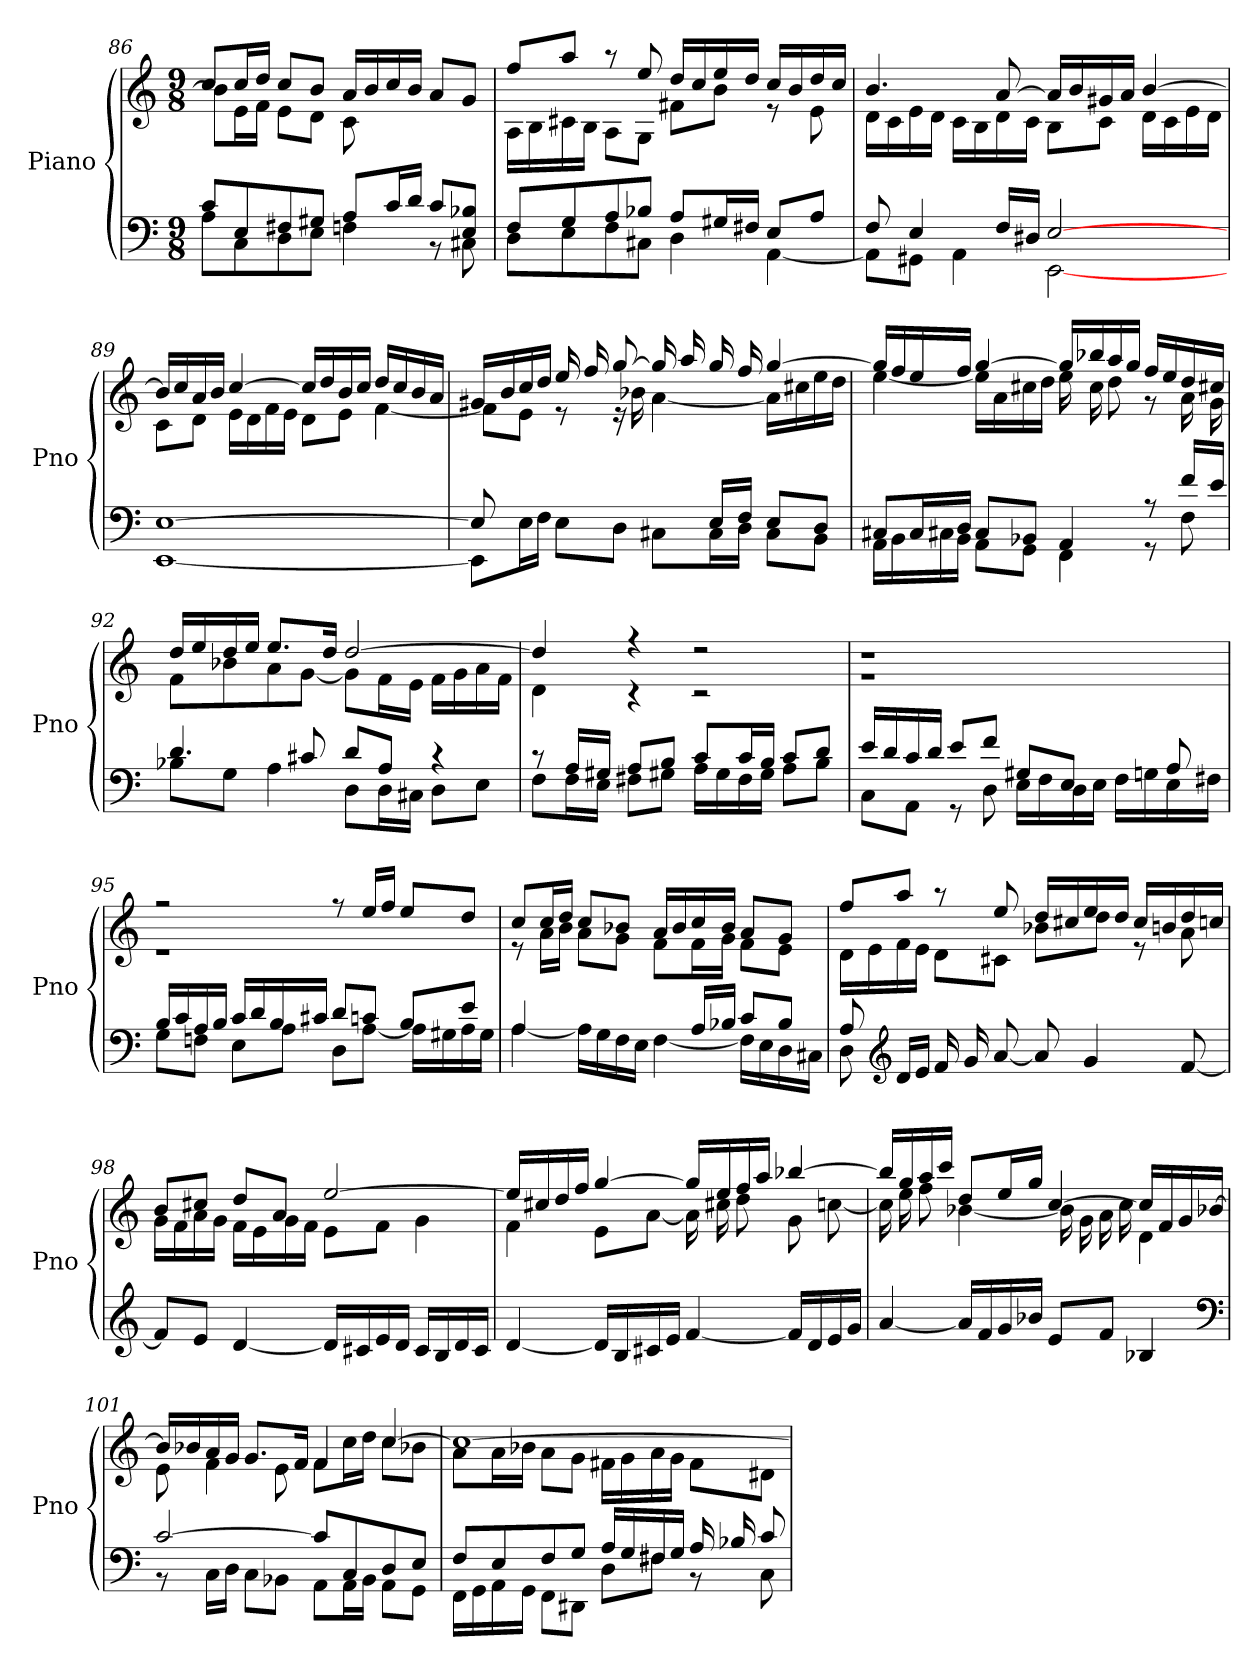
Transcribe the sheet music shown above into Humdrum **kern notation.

**kern	**kern
*part1	*part1
*staff2	*staff1
*I"Piano	*
*I'Pno	*
*clefF4	*clefG2
*k[]	*k[]
*C:	*C:
*M9/8	*M9/8
=86	=86
*^	*^
8cL	8AL	8ccL	8b\L]
8E	8C	16ccL	16e\L
.	.	16ddJJ	16f\JJ
8F#X	8D	8ccL	8e\L
8G#XJ	8EJ	8bJ	8d\J
8A/L	4F\	16aLL	8c\
.	.	16b	.
16c/L	.	16cc	8ryy
16d/JJ	.	16bJJ	.
8cL	8r	8a/L	4ryy
8E 8B-XJ	8C#X\	8g/J	.
=87	=87	=87	=87
8F/L	8DL	8ff/L	16A\LL
.	.	.	16B\
8G/	8E\	8aa/J	16c#X\
.	.	.	16B\JJ
8A/	8F\	8r	8AL
8B-X/J	8C#X\J	8ee/	8G\J
8AL	4D\	16dd/LL	8f#XL
.	.	16cc/	.
16G#X/L	.	16ee/	8b\J
16F#X/JJ	.	16dd/JJ	.
8E/L	[4AA\	16ccLL	8r
.	.	16b/	.
8A/J	.	16dd/	8e\
.	.	16cc/JJ	.
!!LO:LB:g=z	!!
=88	=88	=88	=88
8F/	8AAL]	4.b/	16d\LL
.	.	.	16c\
4E/	8GG#X\J	.	16e\
.	.	.	16d\JJ
.	4AA\	.	16cLL
.	.	.	16B\
16F/LL	.	[8a/	16d\
16D#X/JJ	.	.	16c\JJ
[2E/	[2EE\	16aLL]	8BL
.	.	16b/	.
.	.	16g#X/	8c\J
.	.	16a/JJ	.
.	.	[4b/	16d\LL
.	.	.	16c\
.	.	.	16e\
.	.	.	16d\JJ
=89	=89	=89	=89
[1E/	[1EE\	16b/LL]	8c\L
.	.	16cc/	.
.	.	16a/	8d\J
.	.	16b/JJ	.
.	.	[4cc/	16eLL
.	.	.	16d\
.	.	.	16f\
.	.	.	16e\JJ
.	.	16ccLL]	8dL
.	.	16dd/	.
.	.	16b/	8e\J
.	.	16cc/JJ	.
.	.	16ddLL	[4f\
.	.	16cc/	.
.	.	16b/	.
.	.	16a/JJ	.
=90	=90	=90	=90
8E/]	8EEL]	16g#XLL	8fL]
.	.	16b/	.
8ryy	16E\L	16cc/	8e\J
.	16F\JJ	16dd/JJ	.
4ryy	8EL	16ee/LL	8r
.	.	16ff/	.
.	8D\J	[8gg/J	16r
.	.	.	16b-X\
8ryy	8C#X\L	16gg/LL]	[4a\
.	.	16aa/	.
16E/LL	16C#\L	16gg/	.
16F/JJ	16D\JJ	16ff/JJ	.
8E/L	8C#\L	[4gg/	16aLL]
.	.	.	16cc#X\
8D/J	8BB\J	.	16ee\
.	.	.	16dd\JJ
!!LO:LB:g=z	!!
=91	=91	=91	=91
8C#X/L	16AA\LL	16gg/LL]	[4ee\
.	16BB\	16ff/	.
16C#/L	16C#X\	16ee/	.
16D/JJ	16BB\JJ	16ff/JJ	.
8C#/L	8AAL	[4gg/	16eeLL]
.	.	.	16a
8BB-X/J	8GGJ	.	16cc#X
.	.	.	16ddJJ
4AA/	4FF\	16gg/LL]	16ee\LL
.	.	16bb-X/	16cc#\
.	.	16aa/	8dd\J
.	.	16gg/JJ	.
8r	8r	16ffLL	8r
.	.	16ee	.
16fLL	8F\	16dd	16aLL
16eJJ	.	16cc#XJJ	16gJJ
=92	=92	=92	=92
4.d	8B-X\L	16ddLL	8fL
.	.	16ee	.
.	8G\J	16dd	8b-X
.	.	16eeJJ	.
.	4A\	8.eeL	8a
8c#X/	.	.	[8gJ
.	.	16ddJ	.
8dL	8D\L	[2dd/	8gL]
8AJ	16D\L	.	16fL
.	16C#X\JJ	.	16eJJ
4r	8DL	.	16f\LL
.	.	.	16g\
.	8E\J	.	16a\
.	.	.	16f\JJ
=93	=93	=93	=93
8r	8F\L	4dd/]	4d\
16ALL	16F\L	.	.
16G#X/JJ	16E\JJ	.	.
8A/L	8F#X\L	4r	4r
8B/J	8G#X\J	.	.
8cL	16A\LL	2r	2r
.	16G#\	.	.
16c/L	16F#\	.	.
16B/JJ	16G#\JJ	.	.
8c/L	8A\L	.	.
8d/J	8B\J	.	.
!!LO:LB:g=z	!!
=94	=94	=94	=94
16eLL	8C\L	1r	1r
16d/	.	.	.
16c/	8AA\J	.	.
16d/JJ	.	.	.
8eL	8r	.	.
8f/J	8D\	.	.
8G#X/L	16ELL	.	.
.	16F\	.	.
8E/J	16D\	.	.
.	16E\JJ	.	.
8ryy	16F\LL	.	.
.	16G\	.	.
8A/	16E\	.	.
.	16F#X\JJ	.	.
=95	=95	=95	=95
16BLL	8G\L	2r	1r
16c/	.	.	.
16A/	8Fn\J	.	.
16B/JJ	.	.	.
16c/LL	8E\L	.	.
16d/	.	.	.
16B/	8A\J	.	.
16c#X/JJ	.	.	.
8d/L	8DL	8r	.
8cn/J	[8A\J	16ee/LL	.
.	.	16ff/JJ	.
8B/L	16A\LL]	8ee/L	.
.	16G#X\	.	.
8e/J	16A\	8dd/J	.
.	16G#\JJ	.	.
=96	=96	=96	=96
4A/	[4A\	8cc/L	8r
.	.	16cc/L	16a\LL
.	.	16dd/JJ	16b\JJ
4ryy	16A\LL]	8cc/L	8a\L
.	16G\	.	.
.	16F\	8b-X/J	8g\J
.	16E\JJ	.	.
8ryy	[4F\	16a/LL	8f\L
.	.	16b-/	.
16ALL	.	16cc/	16f\L
16B-X/JJ	.	16b-/JJ	16g\JJ
8c/L	16F\LL]	8a/L	8fL
.	16E\	.	.
8B-/J	16D\	8g/J	8e\J
.	16C#X\JJ	.	.
!!LO:LB:g=z	!!
=97	=97	=97	=97
8A/	8D\	8ffL	16dLL
.	.	.	16e
*clefG2	*	*	*
16dLL	8ryy	8aa/J	16f
16e/JJ	.	.	16eJJ
16fLL	2.ryy	8r	8dL
16g/	.	.	.
[8a/J	.	8ee/	8c#XJ
8a/]	.	16ddLL	8b-X\L
.	.	16cc#X	.
4g/	.	16ee	8dd\J
.	.	16ddJJ	.
.	.	16cc#LL	8r
.	.	16b	.
[8f/	.	16dd	8a\
.	.	16ccnJJ	.
=98	=98	=98	=98
8f/L]	1ryy	8bL	16g\LL
.	.	.	16f\
8e/J	.	8cc#XJ	16a\
.	.	.	16g\JJ
[4d/	.	8ddL	16fLL
.	.	.	16e
.	.	8aJ	16g
.	.	.	16fJJ
16dLL]	.	[2ee/	8e\L
16c#X/	.	.	.
16e/	.	.	8f\J
16d/JJ	.	.	.
16c#/LL	.	.	4g\
16B/	.	.	.
16d/	.	.	.
16c#/JJ	.	.	.
=99	=99	=99	=99
[4d/	1ryy	16eeLL]	4f\
.	.	16cc#X	.
.	.	16dd	.
.	.	16ffJJ	.
16d/LL]	.	[4gg/	8e\L
16B/	.	.	.
16c#X/	.	.	[8a\J
16e/JJ	.	.	.
[4f/	.	16gg/LL]	16a\LL]
.	.	16ee/	16cc#X\
.	.	16ff/	8dd\J
.	.	16aa/JJ	.
16f/LL]	.	[4bb-X/	8g\L
16d/	.	.	.
16e/	.	.	[8ccn\J
16g/JJ	.	.	.
!!LO:LB:g=z	!!
=100	=100	=100	=100
[4a/	1ryy	16bb-/LL]	16cc\LL]
.	.	16gg/	16ee\
.	.	16aa/	8ff\J
.	.	16ccc/JJ	.
16a/LL]	.	8ddL	[4b-X\
16f/	.	.	.
16g/	.	16eeL	.
16b-X/JJ	.	16ggJJ	.
8eL	.	[4cc/	16b-\LL]
.	.	.	16g\
8fJ	.	.	16a\
.	.	.	16cc\JJ
4B-X/	.	16ccLL]	4d\
.	.	16f	.
.	.	16g	.
.	.	[16b-XJJ	.
*clefF4	*	*	*
=101	=101	=101	=101
[2c/	8r	16b-LL]	8e\
.	.	16b-	.
.	16C\LL	16a	4f\
.	16D\JJ	16gJJ	.
.	8C\L	8.gL	.
.	8BB-X\J	.	8e\
.	.	16fJ	.
8c/L]	8AAL	4f/	8fL
8C/	16AAL	.	16ccL
.	16BB-JJ	.	16ddJJ
8D/	8AA\L	[4cc/	8cc\L
8E/J	8GG\J	.	8b-X\J
=102	=102	=102	=102
8FL	16FF\LL	1cc/_	8a\L
.	16GG\	.	.
8E/	16AA\	.	16a\L
.	16GG\JJ	.	16b-X\JJ
8F/	8FF\L	.	8a\L
8G/J	8DD#X\J	.	8g\J
16ALL	8D\L	.	16f#X\LL
16G/	.	.	16g\
16F#X/	8F#X\J	.	16a\
16G/JJ	.	.	16g\JJ
16A/LL	8r	.	8f#L
16B-X/	.	.	.
8c/J	8C\	.	8d#XJ
*v	*v	*	*
*	*v	*v
=	=
*-	*-
